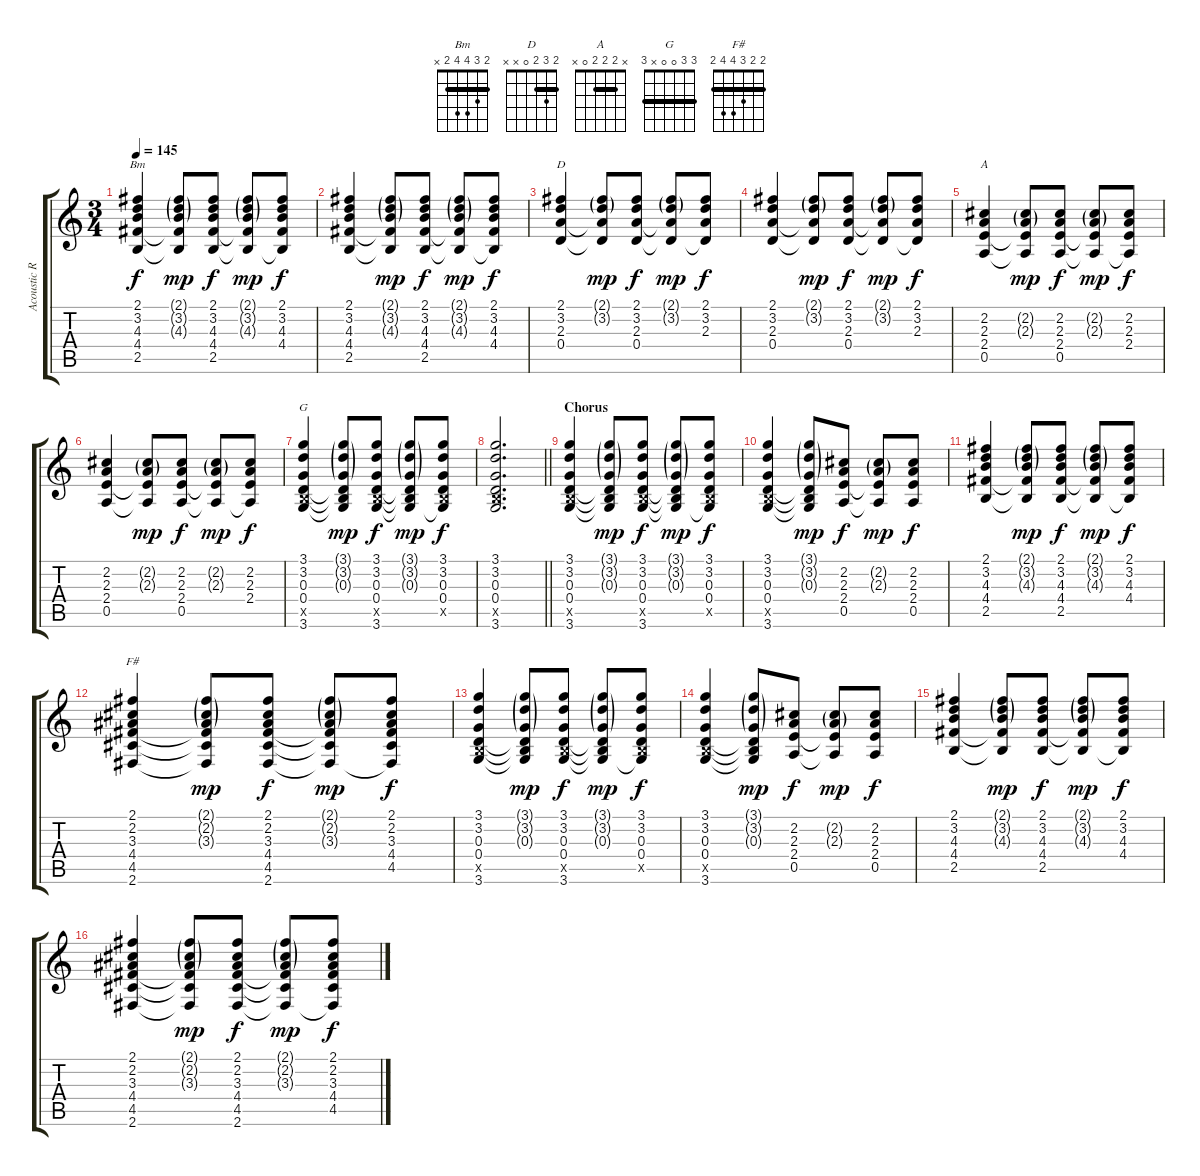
\track ("Acoustic R" "Acoustic R") {instrument acousticguitarsteel}
\staff {score tabs}
\tuning (E4 B3 G3 D3 A2 E2) {hide}
\chord ("Bm" 2 3 4 4 2 x) {barre 2}
\chord ("D" 2 3 2 0 x x) {barre 2}
\chord ("A" x 2 2 2 0 x) {barre 2}
\chord ("G" 3 3 0 0 x 3) {barre 3}
\chord ("F#" 2 2 3 4 4 2) {barre 2}
\ts (3 4)
\tempo 145
\clef g2
\ks c
(2.1 3.2 4.3 4.4 2.5).4{ch "Bm" dy f} (2.1{g} 3.2{g} 4.3{g} 4.4{t} 2.5{t}).8{dy mp} (2.1 3.2 4.3 4.4 2.5).8{dy f} (2.1{g} 3.2{g} 4.3{g} 4.4{t} 2.5{t}).8{dy mp} (2.1 3.2 4.3 4.4 2.5{t}).8{dy f} |
(2.1 3.2 4.3 4.4 2.5).4 (2.1{g} 3.2{g} 4.3{g} 4.4{t} 2.5{t}).8{dy mp} (2.1 3.2 4.3 4.4 2.5).8{dy f} (2.1{g} 3.2{g} 4.3{g} 4.4{t} 2.5{t}).8{dy mp} (2.1 3.2 4.3 4.4 2.5{t}).8{dy f} |
(2.1 3.2 2.3 0.4).4{ch "D"} (2.1{g} 3.2{g} 2.3{t} 0.4{t}).8{dy mp} (2.1 3.2 2.3 0.4).8{dy f} (2.1{g} 3.2{g} 2.3{t} 0.4{t}).8{dy mp} (2.1 3.2 2.3 0.4{t}).8{dy f} |
(2.1 3.2 2.3 0.4).4 (2.1{g} 3.2{g} 2.3{t} 0.4{t}).8{dy mp} (2.1 3.2 2.3 0.4).8{dy f} (2.1{g} 3.2{g} 2.3{t} 0.4{t}).8{dy mp} (2.1 3.2 2.3 0.4{t}).8{dy f} |
(2.2 2.3 2.4 0.5).4{ch "A"} (2.2{g} 2.3{g} 2.4{t} 0.5{t}).8{dy mp} (2.2 2.3 2.4 0.5).8{dy f} (2.2{g} 2.3{g} 2.4{t} 0.5{t}).8{dy mp} (2.2 2.3 2.4 0.5{t}).8{dy f} |
(2.2 2.3 2.4 0.5).4 (2.2{g} 2.3{g} 2.4{t} 0.5{t}).8{dy mp} (2.2 2.3 2.4 0.5).8{dy f} (2.2{g} 2.3{g} 2.4{t} 0.5{t}).8{dy mp} (2.2 2.3 2.4 0.5{t}).8{dy f} |
(3.1 3.2 0.3 0.4 2.5{x} 3.6).4{ch "G"} (3.1{g} 3.2{g} 0.3{g} 0.4{t} 2.5{t} 3.6{t}).8{dy mp} (3.1 3.2 0.3 0.4 2.5{x} 3.6).8{dy f} (3.1{g} 3.2{g} 0.3{g} 0.4{t} 2.5{t} 3.6{t}).8{dy mp} (3.1 3.2 0.3 0.4 2.5{x} 3.6{t}).8{dy f} |
\barLineRight lightlight
(3.1 3.2 0.3 0.4 2.5{x} 3.6).2{d} |
\section ("" "Chorus")
(3.1 3.2 0.3 0.4 2.5{x} 3.6).4 (3.1{g} 3.2{g} 0.3{g} 0.4{t} 2.5{t} 3.6{t}).8{dy mp} (3.1 3.2 0.3 0.4 2.5{x} 3.6).8{dy f} (3.1{g} 3.2{g} 0.3{g} 0.4{t} 2.5{t} 3.6{t}).8{dy mp} (3.1 3.2 0.3 0.4 2.5{x} 3.6{t}).8{dy f} |
(3.1 3.2 0.3 0.4 2.5{x} 3.6).4 (3.1{g} 3.2{g} 0.3{g} 0.4{t} 2.5{t} 3.6{t}).8{dy mp} (2.2 2.3 2.4 0.5).8{dy f} (2.2{g} 2.3{g} 2.4{t} 0.5{t}).8{dy mp} (2.2 2.3 2.4 0.5).8{dy f} |
(2.1 3.2 4.3 4.4 2.5).4 (2.1{g} 3.2{g} 4.3{g} 4.4{t} 2.5{t}).8{dy mp} (2.1 3.2 4.3 4.4 2.5).8{dy f} (2.1{g} 3.2{g} 4.3{g} 4.4{t} 2.5{t}).8{dy mp} (2.1 3.2 4.3 4.4 2.5{t}).8{dy f} |
(2.1 2.2 3.3 4.4 4.5 2.6).4{ch "F#"} (2.1{g} 2.2{g} 3.3{g} 4.4{t} 4.5{t} 2.6{t}).8{dy mp} (2.1 2.2 3.3 4.4 4.5 2.6).8{dy f} (2.1{g} 2.2{g} 3.3{g} 4.4{t} 4.5{t} 2.6{t}).8{dy mp} (2.1 2.2 3.3 4.4 4.5 2.6{t}).8{dy f} |
(3.1 3.2 0.3 0.4 2.5{x} 3.6).4 (3.1{g} 3.2{g} 0.3{g} 0.4{t} 2.5{t} 3.6{t}).8{dy mp} (3.1 3.2 0.3 0.4 2.5{x} 3.6).8{dy f} (3.1{g} 3.2{g} 0.3{g} 0.4{t} 2.5{t} 3.6{t}).8{dy mp} (3.1 3.2 0.3 0.4 2.5{x} 3.6{t}).8{dy f} |
(3.1 3.2 0.3 0.4 2.5{x} 3.6).4 (3.1{g} 3.2{g} 0.3{g} 0.4{t} 2.5{t} 3.6{t}).8{dy mp} (2.2 2.3 2.4 0.5).8{dy f} (2.2{g} 2.3{g} 2.4{t} 0.5{t}).8{dy mp} (2.2 2.3 2.4 0.5).8{dy f} |
(2.1 3.2 4.3 4.4 2.5).4 (2.1{g} 3.2{g} 4.3{g} 4.4{t} 2.5{t}).8{dy mp} (2.1 3.2 4.3 4.4 2.5).8{dy f} (2.1{g} 3.2{g} 4.3{g} 4.4{t} 2.5{t}).8{dy mp} (2.1 3.2 4.3 4.4 2.5{t}).8{dy f} |
(2.1 2.2 3.3 4.4 4.5 2.6).4 (2.1{g} 2.2{g} 3.3{g} 4.4{t} 4.5{t} 2.6{t}).8{dy mp} (2.1 2.2 3.3 4.4 4.5 2.6).8{dy f} (2.1{g} 2.2{g} 3.3{g} 4.4{t} 4.5{t} 2.6{t}).8{dy mp} (2.1 2.2 3.3 4.4 4.5 2.6{t}).8{dy f}
